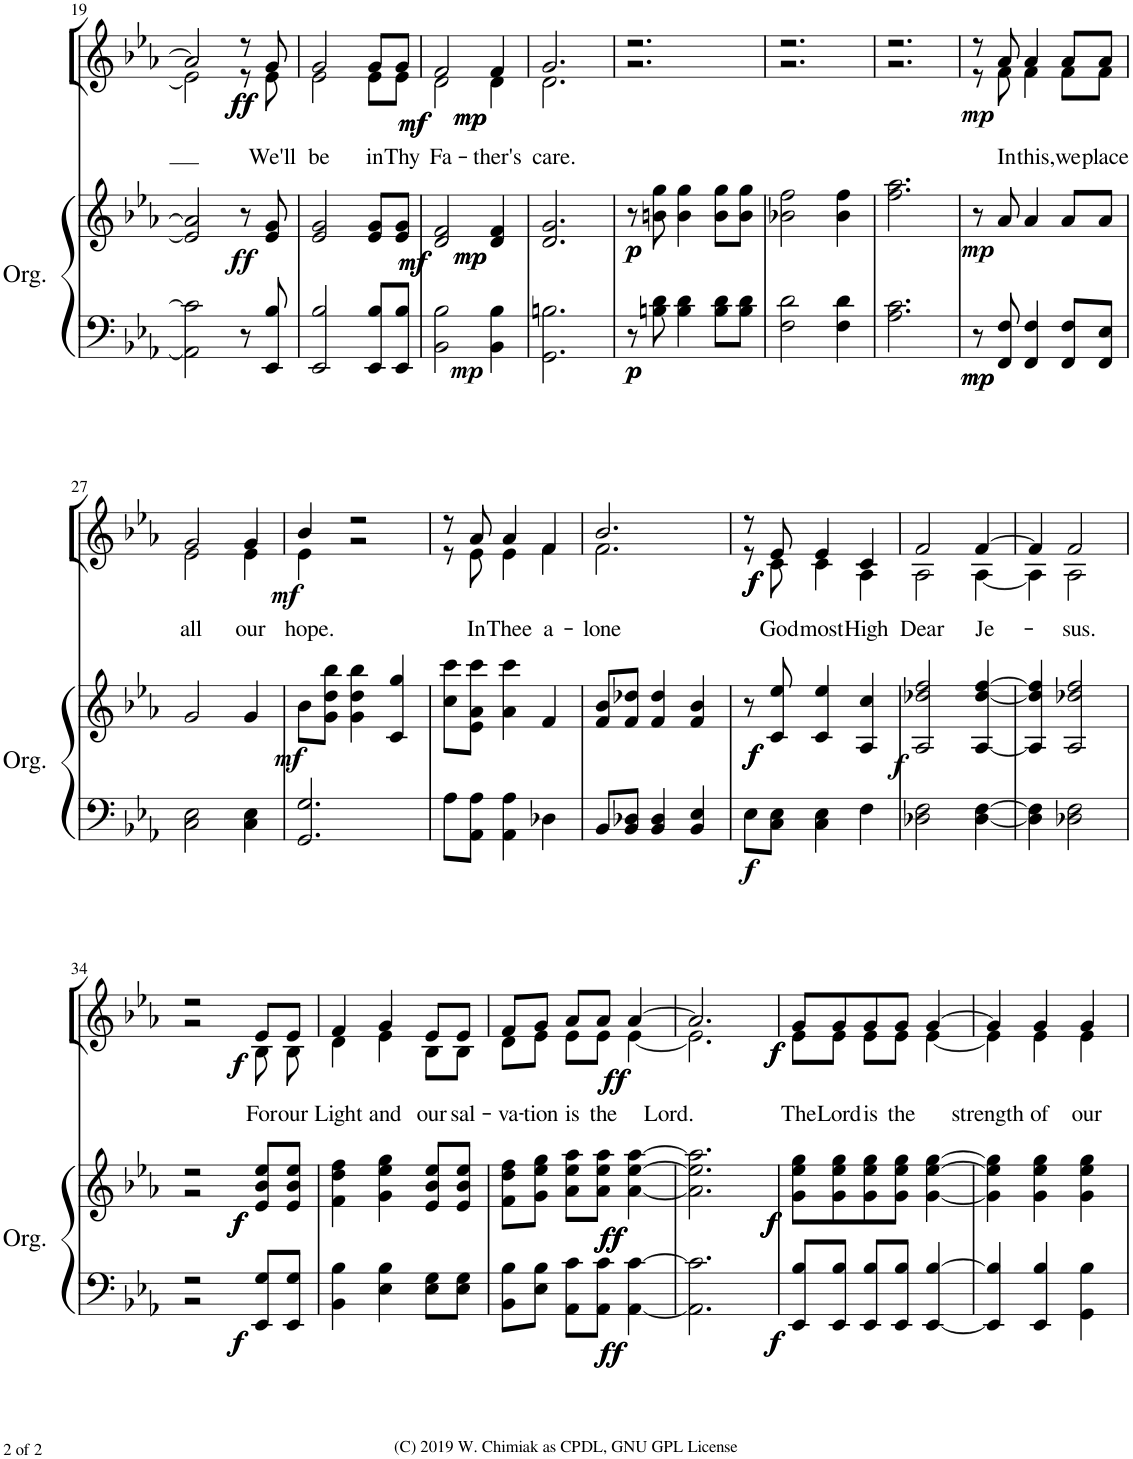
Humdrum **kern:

**kern	**kern	**dynam	**kern	**text	**dynam
*part2	*part2	*part2	*part1	*part1	*part1
*staff3	*staff2	*staff2/3	*staff1	*staff1	*staff1
*I"Organ	*	*	*I"S A	*	*
*I'Org.	*	*	*	*	*
!!LO:PB:g=z
*clefF4	*clefG2	*	*clefG2	*	*
*k[b-e-a-]	*k[b-e-a-]	*	*k[b-e-a-]	*	*
*M3/4	*M3/4	*	*M3/4	*	*
=19	=19	=19	=19	=19	=19
*	*	*	*^	*	*
2AA-\] 2c\]	2e-/] 2a-/]	.	2a-/]	2e-\]	.	.
8r	8r	.	8r	8r	.	.
!	!	!LO:DY:b	!	!	!LO:LY:b	!LO:DY:b
!	!	!	!	!	!	!LO:DY:n=1:b
8EE-/ 8B-/	8e-/ 8g/	ff	8g/	8e-\	We'll	ff ff
=20	=20	=20	=20	=20	=20	=20
!	!	!	!	!	!LO:LY:b	!
2EE-/ 2B-/	2e-/ 2g/	.	2g/	2e-\	be	.
!	!	!	!	!	!LO:LY:b	!
8EE-/ 8B-/L	8e-/ 8g/L	.	8g/L	8e-\L	in	.
!	!	!	!	!	!LO:LY:b	!
8EE-/ 8B-/J	8e-/ 8g/J	.	8g/J	8e-\J	Thy	.
=21	=21	=21	=21	=21	=21	=21
!	!	!LO:DY:b	!	!	!LO:LY:b	!
!	!	!LO:DY:n=1:b	!	!	!	!LO:DY:b
!	!	!	!	!	!	!LO:DY:n=1:b
2BB-\ 2B-\	2d/ 2f/	mf mf	2f/	2d\	Fa-	mf mf
!	!	!LO:DY:n=2:b=2	!	!	!LO:LY:b	!
!	!	!LO:DY:n=3:b	!	!	!	!
!	!	!LO:DY:n=4:b	!	!	!	!LO:DY:n=2:b
!	!	!	!	!	!	!LO:DY:n=3:b
4BB-\ 4B-\	4d/ 4f/	mp mp mp	4f/	4d\	-ther's	mp mp
=22	=22	=22	=22	=22	=22	=22
!	!	!	!	!	!LO:LY:b	!
2.GG\ 2.Bn\	2.d/ 2.g/	.	2.g/	2.d\	care.	.
=23	=23	=23	=23	=23	=23	=23
*	*^	*	*	*	*	*
8r	8r	8ryy	.	2.r	2.r	.	.
!	!	!	!LO:DY:b=2	!	!	!	!
!	!	!	!LO:DY:n=1:b=2	!	!	!	!
!	!	!	!LO:DY:n=2:b	!	!	!	!
!	!	!	!LO:DY:n=3:b	!	!	!	!
8Bn\ 8d\	8bn\ 8gg\	2ryy	p p p p	.	.	.	.
4B\ 4d\	4b\ 4gg\	.	.	.	.	.	.
8B\ 8d\L	8b\ 8gg\L	.	.	.	.	.	.
8B\ 8d\J	8b\ 8gg\J	8ryy	.	.	.	.	.
*	*v	*v	*	*	*	*	*
=24	=24	=24	=24	=24	=24	=24
2F\ 2d\	2b-X\ 2ff\	.	2.r	2.r	.	.
4F\ 4d\	4b-\ 4ff\	.	.	.	.	.
=25	=25	=25	=25	=25	=25	=25
2.A-\ 2.c\	2.ff\ 2.aa-\	.	2.r	2.r	.	.
=26	=26	=26	=26	=26	=26	=26
8r	8r	.	8r	8r	.	.
!	!	!LO:DY:b=2	!	!	!LO:LY:b	!
!	!	!LO:DY:n=1:b=2	!	!	!	!
!	!	!LO:DY:n=2:b	!	!	!	!LO:DY:b
8FF/ 8F/	8a-/	mp mp mp	8a-/	8f\	In	mp
!	!	!	!	!	!LO:LY:b	!
4FF/ 4F/	4a-/	.	4a-/	4f\	this,	.
!	!	!	!	!	!LO:LY:b	!
8FF/ 8F/L	8a-/L	.	8a-/L	8f\L	we	.
!	!	!	!	!	!LO:LY:b	!
8FF/ 8E-/J	8a-/J	.	8a-/J	8f\J	place	.
!!LO:LB:g=z	!!
=27	=27	=27	=27	=27	=27	=27
!	!	!	!	!	!LO:LY:b	!
2C\ 2E-\	2g/	.	2g/	2e-\	all	.
!	!	!	!	!	!LO:LY:b	!
4C\ 4E-\	4g/	.	4g/	4e-\	our	.
=28	=28	=28	=28	=28	=28	=28
!	!	!	!	!	!LO:LY:b	!
*	*	*	*	*^	*	*
2.GG/ 2.G/	8b-\L	.	4b-/	4e-\	8ryy	hope.	.
!	!	!LO:DY:b	!	!	!	!	!LO:DY:b
.	8g\ 8dd\ 8bb-\J	mf	.	.	2ryy	.	mf
.	4g\ 4dd\ 4bb-\	.	2r	2r	.	.	.
.	4c/ 4gg/	.	.	.	.	.	.
.	.	.	.	.	8ryy	.	.
*	*	*	*	*v	*v	*	*
=29	=29	=29	=29	=29	=29	=29
8A-\L	8cc\ 8ccc\L	.	8r	8r	.	.
!	!	!	!	!	!LO:LY:b	!
8AA-\ 8A-\J	8e-\ 8a-\ 8ccc\J	.	8a-/	8e-\	In	.
!	!	!	!	!	!LO:LY:b	!
4AA-\ 4A-\	4a-\ 4ccc\	.	4a-/	4e-\	Thee	.
!	!	!	!	!	!LO:LY:b	!
4D-X\	4f/	.	4f/	4f\	a-	.
=30	=30	=30	=30	=30	=30	=30
!	!	!	!	!	!LO:LY:b	!
8BB-/L	8f/ 8b-/L	.	2.b-/	2.f\	-lone	.
8BB-/ 8D-X/J	8f/ 8dd-X/J	.	.	.	.	.
4BB-/ 4D-/	4f/ 4dd-/	.	.	.	.	.
4BB-/ 4E-/	4f/ 4b-/	.	.	.	.	.
=31	=31	=31	=31	=31	=31	=31
8E-\L	8r	.	8r	8r	.	.
!	!	!LO:DY:b=2	!	!	!LO:LY:b	!
!	!	!LO:DY:n=1:b	!	!	!	!
!	!	!LO:DY:n=2:b	!	!	!	!
!	!	!LO:DY:n=3:b	!	!	!	!LO:DY:b
!	!	!	!	!	!	!LO:DY:n=1:b
!	!	!	!	!	!	!LO:DY:n=2:b
8C\ 8E-\J	8c/ 8ee-/	f f f f	8e-/	8c\	God	f f f
!	!	!	!	!	!LO:LY:b	!
4C\ 4E-\	4c/ 4ee-/	.	4e-/	4c\	most	.
!	!	!	!	!	!LO:LY:b	!
4F\	4A-/ 4cc/	.	4c/	4A-\	High	.
=32	=32	=32	=32	=32	=32	=32
!	!	!LO:DY:b	!	!	!LO:LY:b	!
2D-X\ 2F\	2A-/ 2dd-X/ 2ff/	f	2f/	2A-\	Dear	.
!	!	!	!	!	!LO:LY:b	!
[4D-\ [4F\	[4A-/ [4dd-/ [4ff/	.	[4f/	[4A-\	Je-	.
=33	=33	=33	=33	=33	=33	=33
4D-\] 4F\]	4A-/] 4dd-/] 4ff/]	.	4f/]	4A-\]	.	.
!	!	!	!	!	!LO:LY:b	!
2D-X\ 2F\	2A-/ 2dd-X/ 2ff/	.	2f/	2A-\	-sus.	.
!!LO:LB:g=z	!!
=34	=34	=34	=34	=34	=34	=34
*^	*^	*	*	*	*	*
*	*	*	*^	*	*	*	*	*
2r	2r	2r	2r	2ryy	.	2r	2r	.	.
!	!	!	!	!	!LO:DY:b=2	!	!	!LO:LY:b	!
!	!	!	!	!	!LO:DY:n=1:b=2	!	!	!	!
!	!	!	!	!	!LO:DY:n=2:b	!	!	!	!
!	!	!	!	!	!LO:DY:n=3:b	!	!	!	!
!	!	!	!	!	!LO:DY:n=4:b	!	!	!	!LO:DY:b
!	!	!	!	!	!	!	!	!	!LO:DY:n=1:b
8EE-/ 8G/L	4ryy	8e-/ 8b-/ 8ee-/L	4ryy	4ryy	f f f f f	8e-/L	8B-\	For	f f
!	!	!	!	!	!	!	!	!LO:LY:b	!
8EE-/ 8G/J	.	8e-/ 8b-/ 8ee-/J	.	.	.	8e-/J	8B-\	our	.
*v	*v	*	*	*	*	*	*	*	*
*	*v	*v	*v	*	*	*	*	*
=35	=35	=35	=35	=35	=35	=35
!	!	!	!	!	!LO:LY:b	!
4BB-\ 4B-\	4f\ 4dd\ 4ff\	.	4f/	4d\	Light	.
!	!	!	!	!	!LO:LY:b	!
4E-\ 4B-\	4g\ 4ee-\ 4gg\	.	4g/	4e-\	and	.
!	!	!	!	!	!LO:LY:b	!
8E-\ 8G\L	8e-/ 8b-/ 8ee-/L	.	8e-/L	8B-\L	our	.
!	!	!	!	!	!LO:LY:b	!
8E-\ 8G\J	8e-/ 8b-/ 8ee-/J	.	8e-/J	8B-\J	sal-	.
=36	=36	=36	=36	=36	=36	=36
!	!	!	!	!	!LO:LY:b	!
8BB-\ 8B-\L	8f\ 8dd\ 8ff\L	.	8f/L	8d\L	-va-	.
!	!	!	!	!	!LO:LY:b	!
8E-\ 8B-\J	8g\ 8ee-\ 8gg\J	.	8g/J	8e-\J	-tion	.
!	!	!	!	!	!LO:LY:b	!
8AA-\ 8c\L	8a-\ 8ee-\ 8aa-\L	.	8a-/L	8e-\L	is	.
!	!	!	!	!	!LO:LY:b	!
8AA-\ 8c\J	8a-\ 8ee-\ 8aa-\J	.	8a-/J	8e-\J	the	.
!	!	!LO:DY:b=2	!	!	!LO:LY:b	!
!	!	!LO:DY:n=1:b=2	!	!	!	!
!	!	!LO:DY:n=2:b	!	!	!	!
!	!	!LO:DY:n=3:b	!	!	!	!
!	!	!LO:DY:n=4:b	!	!	!	!LO:DY:b
!	!	!	!	!	!	!LO:DY:n=1:b
[4AA-\ [4c\	[4a-\ [4ee-\ [4aa-\	ff ff ff ff ff	[4a-/	[4e-\	Lord.	ff ff
=37	=37	=37	=37	=37	=37	=37
2.AA-\] 2.c\]	2.a-\] 2.ee-\] 2.aa-\]	.	2.a-/]	2.e-\]	.	.
=38	=38	=38	=38	=38	=38	=38
!	!	!LO:DY:b=2	!	!	!LO:LY:b	!
!	!	!LO:DY:n=1:b=2	!	!	!	!
!	!	!LO:DY:n=2:b	!	!	!	!
!	!	!LO:DY:n=3:b	!	!	!	!
!	!	!LO:DY:n=4:b	!	!	!	!LO:DY:b
!	!	!	!	!	!	!LO:DY:n=1:b
!	!	!	!	!	!	!LO:DY:n=2:b
8EE-/ 8B-/L	8g\ 8ee-\ 8gg\L	f f f f f	8g/L	8e-\L	The	f f f
!	!	!	!	!	!LO:LY:b	!
8EE-/ 8B-/J	8g\ 8ee-\ 8gg\	.	8g/	8e-\J	Lord	.
!	!	!	!	!	!LO:LY:b	!
8EE-/ 8B-/L	8g\ 8ee-\ 8gg\	.	8g/	8e-\L	is	.
!	!	!	!	!	!LO:LY:b	!
8EE-/ 8B-/J	8g\ 8ee-\ 8gg\J	.	8g/J	8e-\J	the	.
!	!	!	!	!	!LO:LY:b	!
[4EE-/ [4B-/	[4g\ [4ee-\ [4gg\	.	[4g/	[4e-\	strength	.
=39	=39	=39	=39	=39	=39	=39
4EE-/] 4B-/]	4g\] 4ee-\] 4gg\]	.	4g/]	4e-\]	.	.
!	!	!	!	!	!LO:LY:b	!
4EE-/ 4B-/	4g\ 4ee-\ 4gg\	.	4g/	4e-\	of	.
!	!	!	!	!	!LO:LY:b	!
4GG\ 4B-\	4g\ 4ee-\ 4gg\	.	4g/	4e-\	our	.
*	*	*	*v	*v	*	*
=	=	=	=	=	=
*-	*-	*-	*-	*-	*-
